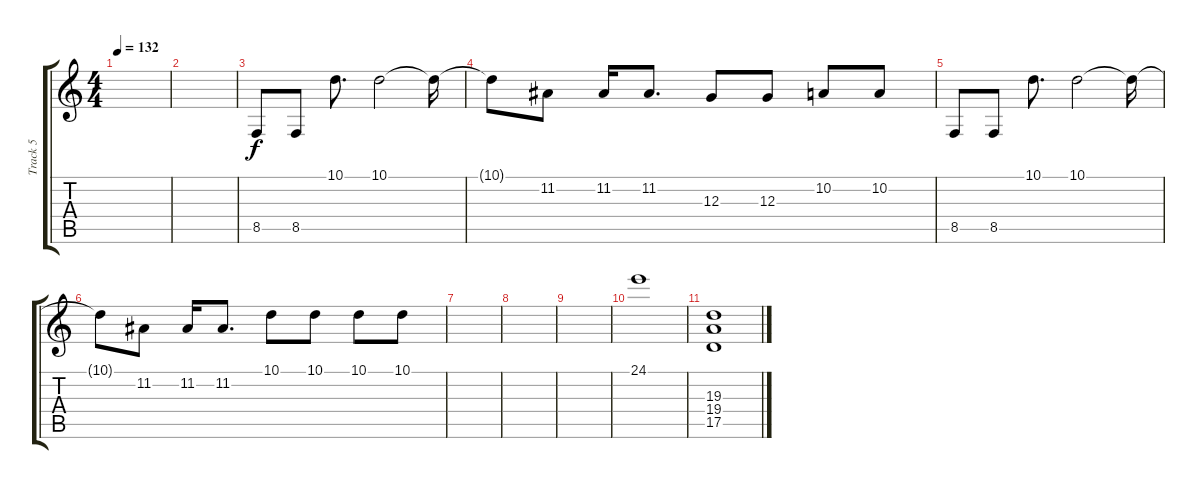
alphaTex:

\track ("Track 5" "Track 5") {instrument stringensemble1}
\staff {score tabs}
\tuning (E4 B3 G3 D3 A2 E2) {hide}
\ts (4 4)
\tempo 132
\clef g2
\ks c
|
|
8.5.8{instrument stringensemble1} 8.5.8 10.1.8{d} 10.1.2 10.1{t}.16 |
10.1{t}.8 11.2.8{instrument electricguitarjazz} 11.2.16 11.2.8{d} 12.3.8 12.3.8 10.2.8 10.2.8 |
8.5.8{instrument stringensemble1} 8.5.8 10.1.8{d} 10.1.2 10.1{t}.16 |
10.1{t}.8 11.2.8{instrument electricguitarjazz} 11.2.16 11.2.8{d} 10.1.8 10.1.8 10.1.8 10.1.8 |
|
|
|
24.1.1{instrument viola} |
(19.3 19.4 17.5).1
